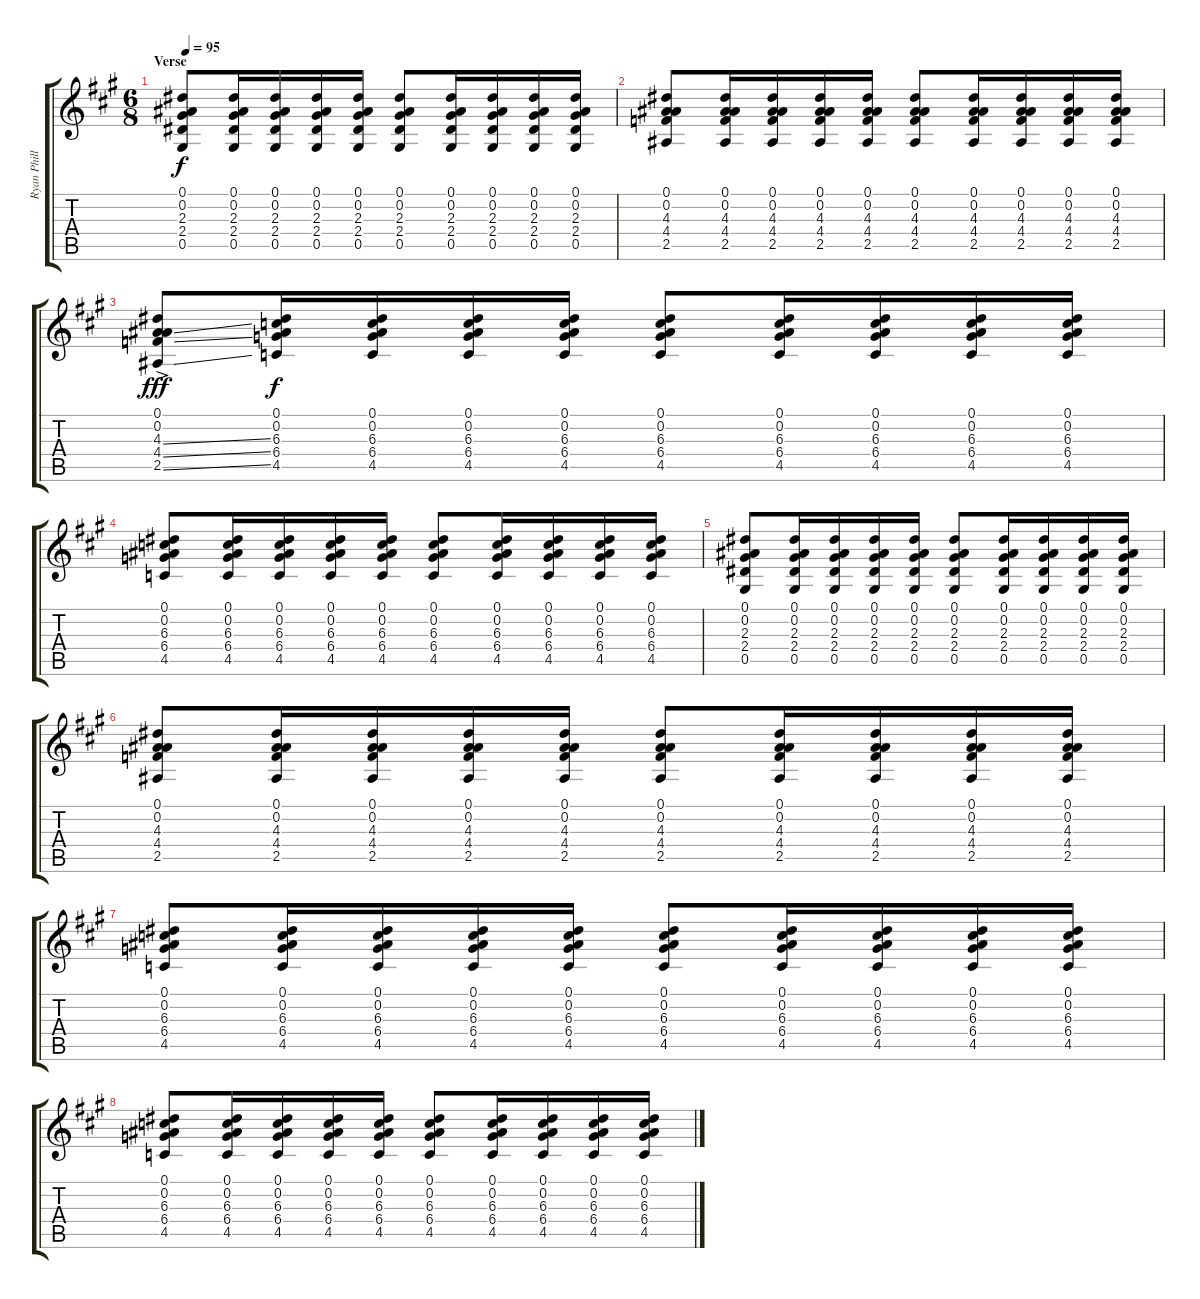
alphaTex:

\track ("Ryan Phillips" "Ryan Phill") {instrument acousticguitarsteel}
\staff {score tabs}
\tuning (Eb4 Bb3 Gb3 Db3 Ab2 Db2) {hide}
\ts (6 8)
\section ("" "Verse")
\tempo 95
\clef g2
\ks a
(0.1 0.2 2.3 2.4 0.5).8{dy f} (0.1 0.2 2.3 2.4 0.5).16 (0.1 0.2 2.3 2.4 0.5).16 (0.1 0.2 2.3 2.4 0.5).16 (0.1 0.2 2.3 2.4 0.5).16 (0.1 0.2 2.3 2.4 0.5).8 (0.1 0.2 2.3 2.4 0.5).16 (0.1 0.2 2.3 2.4 0.5).16 (0.1 0.2 2.3 2.4 0.5).16 (0.1 0.2 2.3 2.4 0.5).16 |
(0.1 0.2 4.3 4.4 2.5).8 (0.1 0.2 4.3 4.4 2.5).16 (0.1 0.2 4.3 4.4 2.5).16 (0.1 0.2 4.3 4.4 2.5).16 (0.1 0.2 4.3 4.4 2.5).16 (0.1 0.2 4.3 4.4 2.5).8 (0.1 0.2 4.3 4.4 2.5).16 (0.1 0.2 4.3 4.4 2.5).16 (0.1 0.2 4.3 4.4 2.5).16 (0.1 0.2 4.3 4.4 2.5).16 |
(0.1 0.2 4.3{ss ac} 4.4{ss ac} 2.5{ss ac}).8{dy fff} (0.1 0.2 6.3 6.4 4.5).16{dy f} (0.1 0.2 6.3 6.4 4.5).16 (0.1 0.2 6.3 6.4 4.5).16 (0.1 0.2 6.3 6.4 4.5).16 (0.1 0.2 6.3 6.4 4.5).8 (0.1 0.2 6.3 6.4 4.5).16 (0.1 0.2 6.3 6.4 4.5).16 (0.1 0.2 6.3 6.4 4.5).16 (0.1 0.2 6.3 6.4 4.5).16 |
(0.1 0.2 6.3 6.4 4.5).8 (0.1 0.2 6.3 6.4 4.5).16 (0.1 0.2 6.3 6.4 4.5).16 (0.1 0.2 6.3 6.4 4.5).16 (0.1 0.2 6.3 6.4 4.5).16 (0.1 0.2 6.3 6.4 4.5).8 (0.1 0.2 6.3 6.4 4.5).16 (0.1 0.2 6.3 6.4 4.5).16 (0.1 0.2 6.3 6.4 4.5).16 (0.1 0.2 6.3 6.4 4.5).16 |
(0.1 0.2 2.3 2.4 0.5).8 (0.1 0.2 2.3 2.4 0.5).16 (0.1 0.2 2.3 2.4 0.5).16 (0.1 0.2 2.3 2.4 0.5).16 (0.1 0.2 2.3 2.4 0.5).16 (0.1 0.2 2.3 2.4 0.5).8 (0.1 0.2 2.3 2.4 0.5).16 (0.1 0.2 2.3 2.4 0.5).16 (0.1 0.2 2.3 2.4 0.5).16 (0.1 0.2 2.3 2.4 0.5).16 |
(0.1 0.2 4.3 4.4 2.5).8 (0.1 0.2 4.3 4.4 2.5).16 (0.1 0.2 4.3 4.4 2.5).16 (0.1 0.2 4.3 4.4 2.5).16 (0.1 0.2 4.3 4.4 2.5).16 (0.1 0.2 4.3 4.4 2.5).8 (0.1 0.2 4.3 4.4 2.5).16 (0.1 0.2 4.3 4.4 2.5).16 (0.1 0.2 4.3 4.4 2.5).16 (0.1 0.2 4.3 4.4 2.5).16 |
(0.1 0.2 6.3 6.4 4.5).8 (0.1 0.2 6.3 6.4 4.5).16 (0.1 0.2 6.3 6.4 4.5).16 (0.1 0.2 6.3 6.4 4.5).16 (0.1 0.2 6.3 6.4 4.5).16 (0.1 0.2 6.3 6.4 4.5).8 (0.1 0.2 6.3 6.4 4.5).16 (0.1 0.2 6.3 6.4 4.5).16 (0.1 0.2 6.3 6.4 4.5).16 (0.1 0.2 6.3 6.4 4.5).16 |
(0.1 0.2 6.3 6.4 4.5).8 (0.1 0.2 6.3 6.4 4.5).16 (0.1 0.2 6.3 6.4 4.5).16 (0.1 0.2 6.3 6.4 4.5).16 (0.1 0.2 6.3 6.4 4.5).16 (0.1 0.2 6.3 6.4 4.5).8 (0.1 0.2 6.3 6.4 4.5).16 (0.1 0.2 6.3 6.4 4.5).16 (0.1 0.2 6.3 6.4 4.5).16 (0.1 0.2 6.3 6.4 4.5).16
